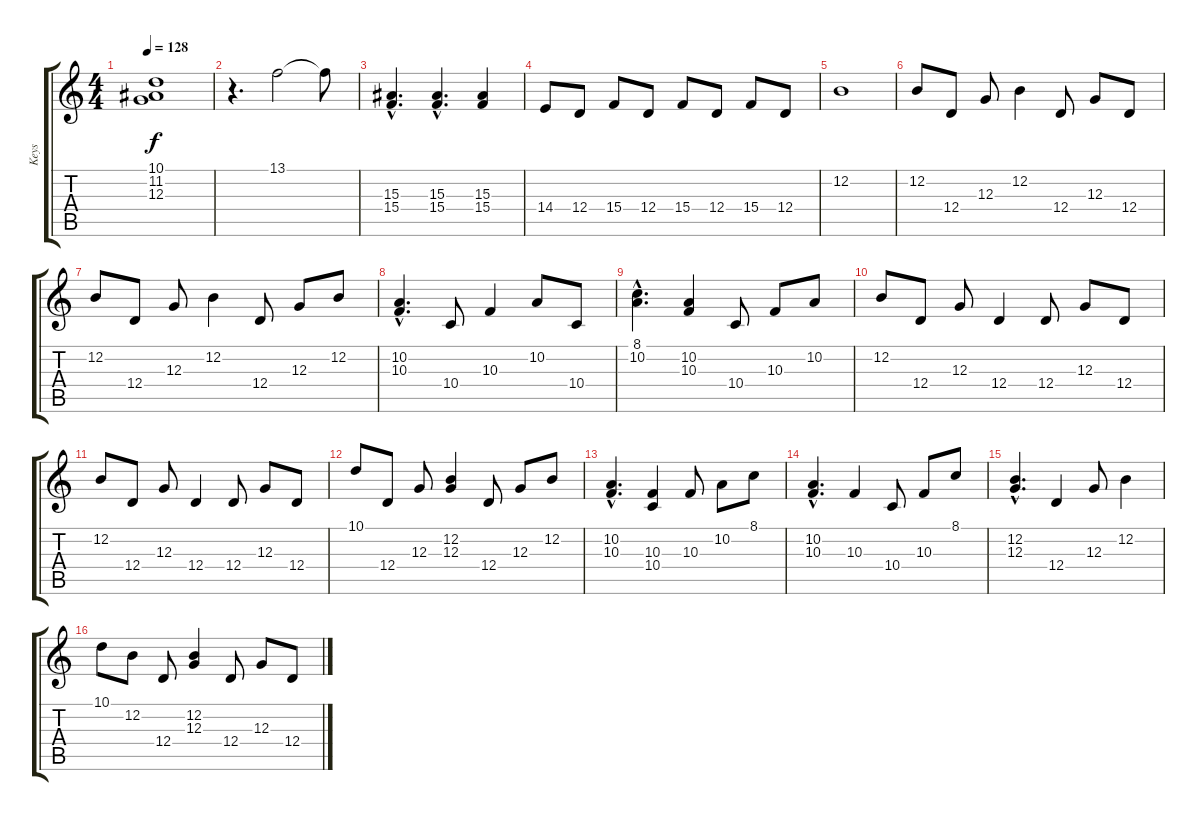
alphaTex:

\track ("Keys" "Keys") {instrument electricpiano1}
\staff {score tabs}
\tuning (E4 B3 G3 D3 A2 E2) {hide}
\ts (4 4)
\tempo 128
\clef g2
\ks c
(10.1 11.2 12.3).1{dy f} |
r.4{d instrument electricgrandpiano} 13.1.2 13.1{t}.8 |
(15.3{hac} 15.4{hac}).4{d} (15.3{hac} 15.4{hac}).4{d} (15.3 15.4).4 |
14.4.8 12.4.8 15.4.8 12.4.8 15.4.8 12.4.8 15.4.8 12.4.8 |
12.2.1 |
12.2.8 12.4.8 12.3.8 12.2.4 12.4.8 12.3.8 12.4.8 |
12.2.8 12.4.8 12.3.8 12.2.4 12.4.8 12.3.8 12.2.8 |
(10.2{hac} 10.3{hac}).4{d} 10.4.8 10.3.4 10.2.8 10.4.8 |
(8.1{hac} 10.2{hac}).4{d} (10.2 10.3).4 10.4.8 10.3.8 10.2.8 |
12.2.8 12.4.8 12.3.8 12.4.4 12.4.8 12.3.8 12.4.8 |
12.2.8 12.4.8 12.3.8 12.4.4 12.4.8 12.3.8 12.4.8 |
10.1.8 12.4.8 12.3.8 (12.2 12.3).4 12.4.8 12.3.8 12.2.8 |
(10.2{hac} 10.3{hac}).4{d} (10.3 10.4).4 10.3.8 10.2.8 8.1.8 |
(10.2{hac} 10.3{hac}).4{d} 10.3.4 10.4.8 10.3.8 8.1.8 |
(12.2{hac} 12.3{hac}).4{d} 12.4.4 12.3.8 12.2.4 |
10.1.8 12.2.8 12.4.8 (12.2 12.3).4 12.4.8 12.3.8 12.4.8
